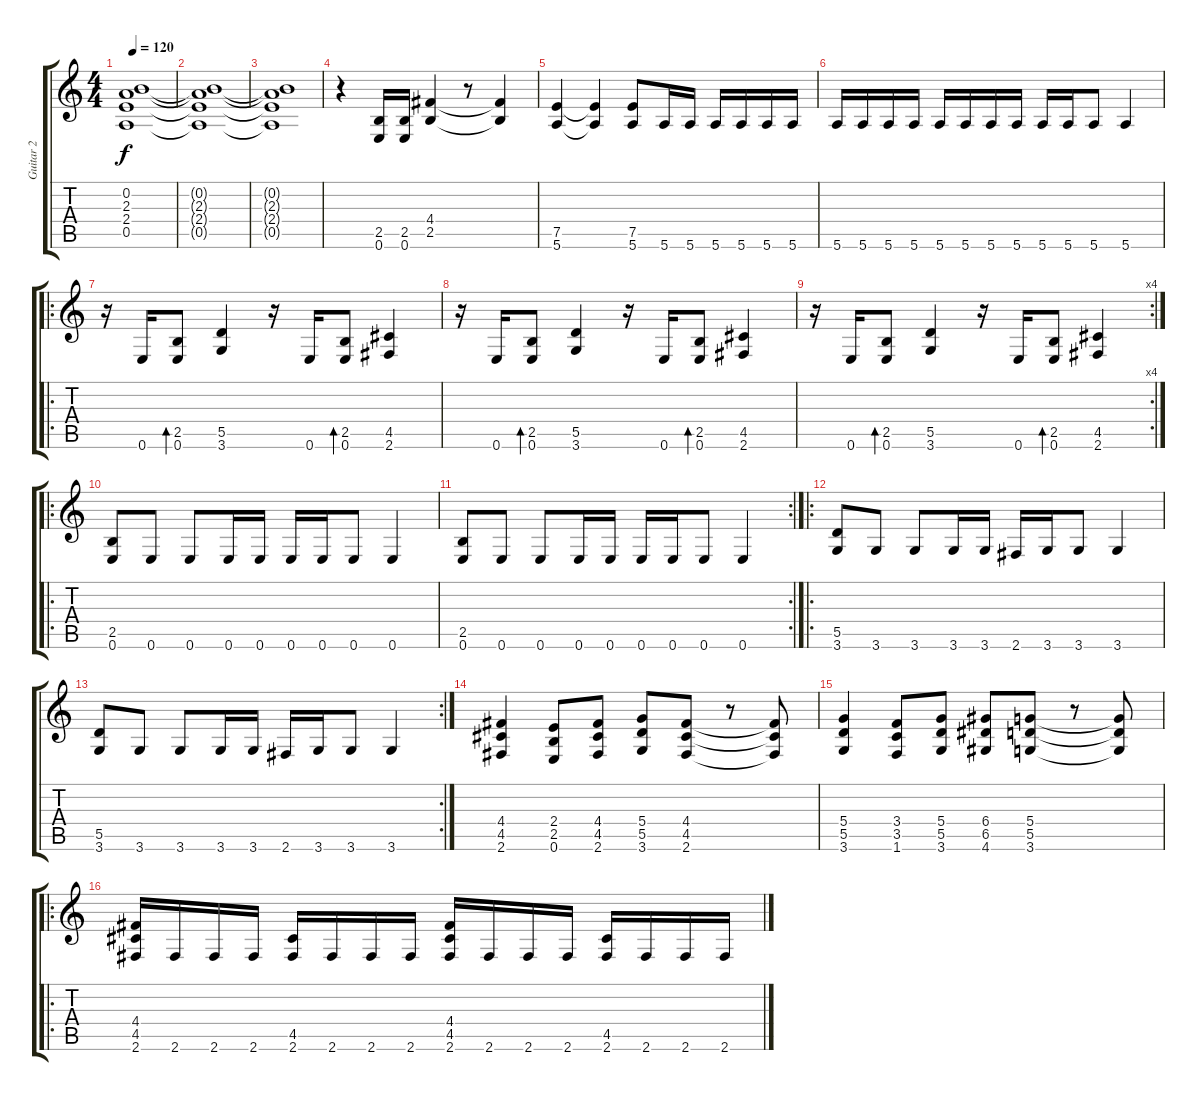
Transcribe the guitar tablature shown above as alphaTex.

\track ("Guitar 2" "Guitar 2") {instrument distortionguitar}
\staff {score tabs}
\tuning (E4 B3 G3 D3 A2 E2) {hide}
\ts (4 4)
\tempo 120
\clef g2
\ks c
(0.2{t} 2.3{t} 2.4{t} 0.5{t}).1{dy f volume 10} |
(0.2{t} 2.3{t} 2.4{t} 0.5{t}).1{volume 7} |
(0.2{t} 2.3{t} 2.4{t} 0.5{t}).1{volume 3} |
r.4{volume 13} (2.5 0.6).16 (2.5 0.6).16 (4.4 2.5).4 r.8 (4.4{t} 2.5{t}).4 |
(7.5 5.6).4 (7.5{t} 5.6{t}).4 (7.5 5.6).8 5.6.16 5.6.16 5.6.16 5.6.16 5.6.16 5.6.16 |
5.6.16 5.6.16 5.6.16 5.6.16 5.6.16 5.6.16 5.6.16 5.6.16 5.6.16 5.6.16 5.6.8 5.6.4 |
\ro
r.16 0.6.16 (2.5 0.6).8{bd 480} (5.5 3.6).4 r.16 0.6.16 (2.5 0.6).8{bd 480} (4.5 2.6).4 |
r.16 0.6.16 (2.5 0.6).8{bd 480} (5.5 3.6).4 r.16 0.6.16 (2.5 0.6).8{bd 480} (4.5 2.6).4 |
\rc 4
r.16 0.6.16 (2.5 0.6).8{bd 480} (5.5 3.6).4 r.16 0.6.16 (2.5 0.6).8{bd 480} (4.5 2.6).4 |
\ro
(2.5 0.6).8 0.6.8 0.6.8 0.6.16 0.6.16 0.6.16 0.6.16 0.6.8 0.6.4 |
\rc 2
(2.5 0.6).8 0.6.8 0.6.8 0.6.16 0.6.16 0.6.16 0.6.16 0.6.8 0.6.4 |
\ro
(5.5 3.6).8 3.6.8 3.6.8 3.6.16 3.6.16 2.6.16 3.6.16 3.6.8 3.6.4 |
\rc 2
(5.5 3.6).8 3.6.8 3.6.8 3.6.16 3.6.16 2.6.16 3.6.16 3.6.8 3.6.4 |
(4.4 4.5 2.6).4 (2.4 2.5 0.6).8 (4.4 4.5 2.6).8 (5.4 5.5 3.6).8 (4.4 4.5 2.6).8 r.8 (4.4{t} 4.5{t} 2.6{t}).8 |
(5.4 5.5 3.6).4 (3.4 3.5 1.6).8 (5.4 5.5 3.6).8 (6.4 6.5 4.6).8 (5.4 5.5 3.6).8 r.8 (5.4{t} 5.5{t} 3.6{t}).8 |
\ro
(4.4 4.5 2.6).16 2.6.16 2.6.16 2.6.16 (4.5 2.6).16 2.6.16 2.6.16 2.6.16 (4.4 4.5 2.6).16 2.6.16 2.6.16 2.6.16 (4.5 2.6).16 2.6.16 2.6.16 2.6.16
